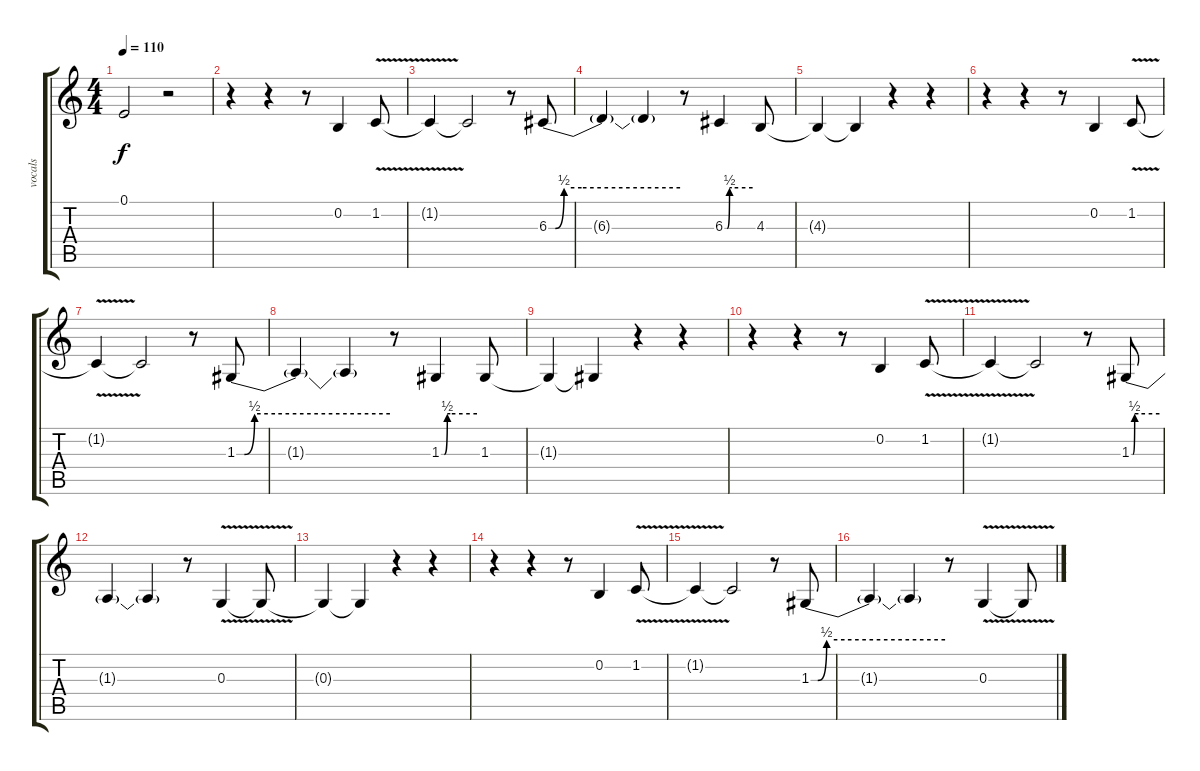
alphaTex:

\track ("vocals" "vocals") {instrument electricpiano1}
\staff {score tabs}
\tuning (E4 B3 G3 D3 A2 E2) {hide}
\ts (4 4)
\tempo 110
\clef g2
\ks c
0.1{t}.2{dy f} r.2 |
r.4 r.4 r.8 0.2.4 1.2{v}.8 |
1.2{t}.4 1.2{t}.2 r.8 6.3{be (custom 0 0 3 0 7 2 15 2 60 2)}.8 |
6.3{t}.4 6.3{t}.4 r.8 6.3{be (custom 0 0 5 0 10 2 15 2 60 2)}.4 4.3.8 |
4.3{t}.4 4.3{t}.4 r.4 r.4 |
r.4 r.4 r.8 0.2.4 1.2{v}.8 |
1.2{t}.4 1.2{t}.2 r.8 1.3{be (custom 0 0 3 0 7 2 15 2 60 2)}.8 |
1.3{t}.4 1.3{t}.4 r.8 1.3{be (custom 0 0 5 0 10 2 15 2 60 2)}.4 1.3.8 |
1.3{t}.4 1.3{t}.4 r.4 r.4 |
r.4 r.4 r.8 0.2.4 1.2{v}.8 |
1.2{t}.4 1.2{t}.2 r.8 1.3{be (custom 0 0 3 0 7 2 15 2 60 2)}.8 |
1.3{t}.4 1.3{t}.4 r.8 0.3{v}.4 0.3{t}.8 |
0.3{t}.4 0.3{t}.4 r.4 r.4 |
r.4 r.4 r.8 0.2.4 1.2{v}.8 |
1.2{t}.4 1.2{t}.2 r.8 1.3{be (custom 0 0 3 0 7 2 15 2 60 2)}.8 |
1.3{t}.4 1.3{t}.4 r.8 0.3{v}.4 0.3{t}.8
